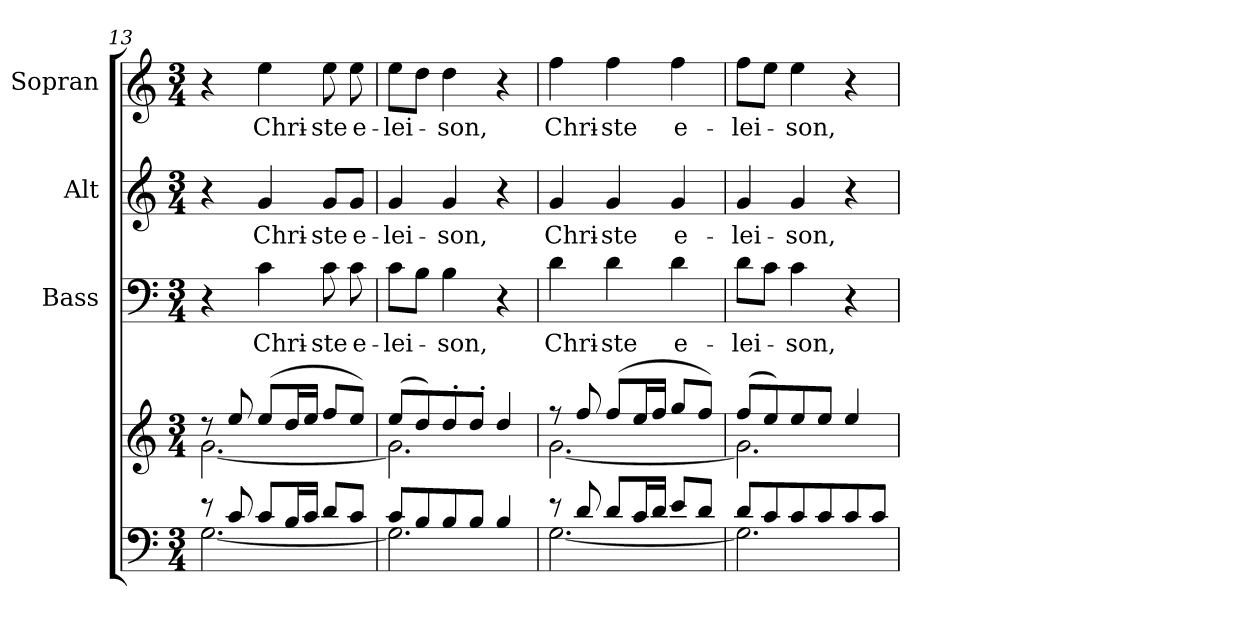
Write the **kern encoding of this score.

**kern	**kern	**kern	**text	**kern	**text	**kern	**text
*part4	*part4	*part3	*part3	*part2	*part2	*part1	*part1
*staff5	*staff4	*staff3	*staff3	*staff2	*staff2	*staff1	*staff1
*	*	*I"Bass	*	*I"Alt	*	*I"Sopran	*
*	*	*I'B.	*	*I'A.	*	*I'S.	*
!!LO:PB:g=z
*clefF4	*clefG2	*clefF4	*	*clefG2	*	*clefG2	*
*k[]	*k[]	*k[]	*	*k[]	*	*k[]	*
*C:	*C:	*C:	*	*C:	*	*C:	*
*M3/4	*M3/4	*M3/4	*	*M3/4	*	*M3/4	*
=13	=13	=13	=13	=13	=13	=13	=13
*^	*^	*	*	*	*	*	*
8rd	[<2.G\	8rdd	[<2.g\	4r	.	4r	.	4r	.
8c/	.	8ee/	.	.	.	.	.	.	.
!	!	!	!	!	!LO:LY:b	!	!LO:LY:b	!	!LO:LY:b
8c/L	.	(>8ee/L	.	4c\	Chri-	4g/	Chri-	4ee\	Chri-
16B/L	.	16dd/L	.	.	.	.	.	.	.
16c/JJ	.	16ee/JJ	.	.	.	.	.	.	.
!	!	!	!	!	!LO:LY:b	!	!LO:LY:b	!	!LO:LY:b
8d/L	.	8ff/L	.	8c\	-ste	8g/L	-ste	8ee\	-ste
!	!	!	!	!	!LO:LY:b	!	!LO:LY:b	!	!LO:LY:b
8c/J	.	8ee/J)	.	8c\	e-	8g/J	e-	8ee\	e-
=14	=14	=14	=14	=14	=14	=14	=14	=14	=14
!	!	!	!	!	!LO:LY:b	!	!LO:LY:b	!	!LO:LY:b
8c/L	2.G\]	(>8ee/L	2.g\]	8c\L	-lei-	4g/	-lei-	8ee\L	-lei-
8B/	.	8dd/)	.	8B\J	.	.	.	8dd\J	.
!	!	!	!	!	!LO:LY:b	!	!LO:LY:b	!	!LO:LY:b
8B/	.	8dd'</	.	4B\	-son,	4g/	-son,	4dd\	-son,
8B/J	.	8dd'</J	.	.	.	.	.	.	.
4B/	.	4dd/	.	4r	.	4r	.	4r	.
=15	=15	=15	=15	=15	=15	=15	=15	=15	=15
!	!	!	!	!	!LO:LY:b	!	!LO:LY:b	!	!LO:LY:b
8rd	[<2.G\	8rff	[<2.g\	4d\	Chri-	4g/	Chri-	4ff\	Chri-
8d/	.	8ff/	.	.	.	.	.	.	.
!	!	!	!	!	!LO:LY:b	!	!LO:LY:b	!	!LO:LY:b
8d/L	.	(>8ff/L	.	4d\	-ste	4g/	-ste	4ff\	-ste
16c/L	.	16ee/L	.	.	.	.	.	.	.
16d/JJ	.	16ff/JJ	.	.	.	.	.	.	.
!	!	!	!	!	!LO:LY:b	!	!LO:LY:b	!	!LO:LY:b
8e/L	.	8gg/L	.	4d\	e-	4g/	e-	4ff\	e-
8d/J	.	8ff/J)	.	.	.	.	.	.	.
=16	=16	=16	=16	=16	=16	=16	=16	=16	=16
!	!	!	!	!	!LO:LY:b	!	!LO:LY:b	!	!LO:LY:b
8d/L	2.G\]	(>8ff/L	2.g\]	8d\L	-lei-	4g/	-lei-	8ff\L	-lei-
8c/	.	8ee/)	.	8c\J	.	.	.	8ee\J	.
!	!	!	!	!	!LO:LY:b	!	!LO:LY:b	!	!LO:LY:b
8c/	.	8ee/	.	4c\	-son,	4g/	-son,	4ee\	-son,
8c/	.	8ee/J	.	.	.	.	.	.	.
8c/	.	4ee/	.	4r	.	4r	.	4r	.
8c/J	.	.	.	.	.	.	.	.	.
*v	*v	*	*	*	*	*	*	*	*
*	*v	*v	*	*	*	*	*	*
=	=	=	=	=	=	=	=
*-	*-	*-	*-	*-	*-	*-	*-
